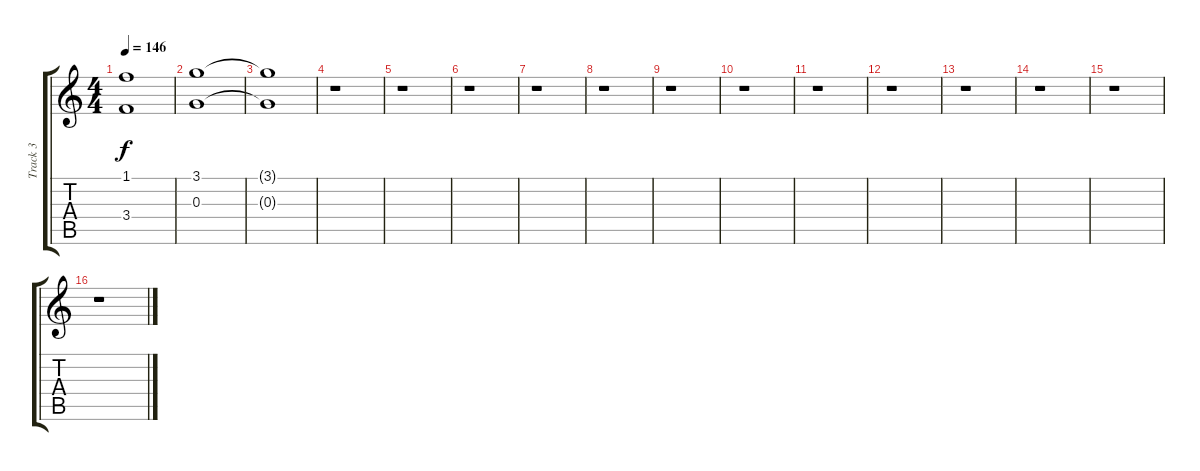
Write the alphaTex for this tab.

\track ("Track 3" "Track 3") {instrument distortionguitar}
\staff {score tabs}
\tuning (E4 B3 G3 D3 A2 E2) {hide}
\ts (4 4)
\tempo 146
\clef g2
\ks c
(1.1 3.4).1{dy f} |
(3.1 0.3).1 |
(3.1{t} 0.3{t}).1 |
r.1 |
r.1 |
r.1 |
r.1 |
r.1 |
r.1 |
r.1 |
r.1 |
r.1 |
r.1 |
r.1 |
r.1 |
r.1
